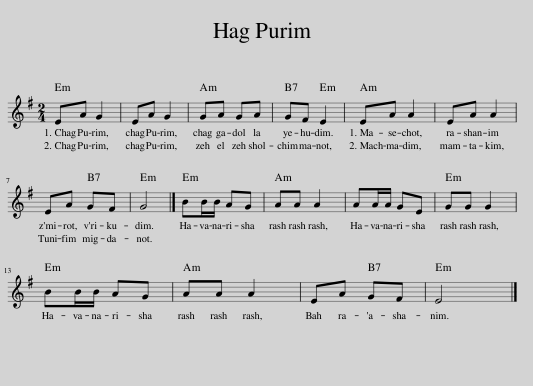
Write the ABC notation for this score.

X:1
L:1/8
M:2/4
I:linebreak $
K:Emin
V:1 treble
V:1
 EA G2 | EA G2 | GA GA | GF E2 | EA A2 | %5
 EA A2 |$ EA GF | G4 |] BB/B/ AG | AA A2 | %10
 AA/A/ GE | GG G2 |$ BB/B/ AG | AA A2 | EA GF | %15
 E4 |] %16
